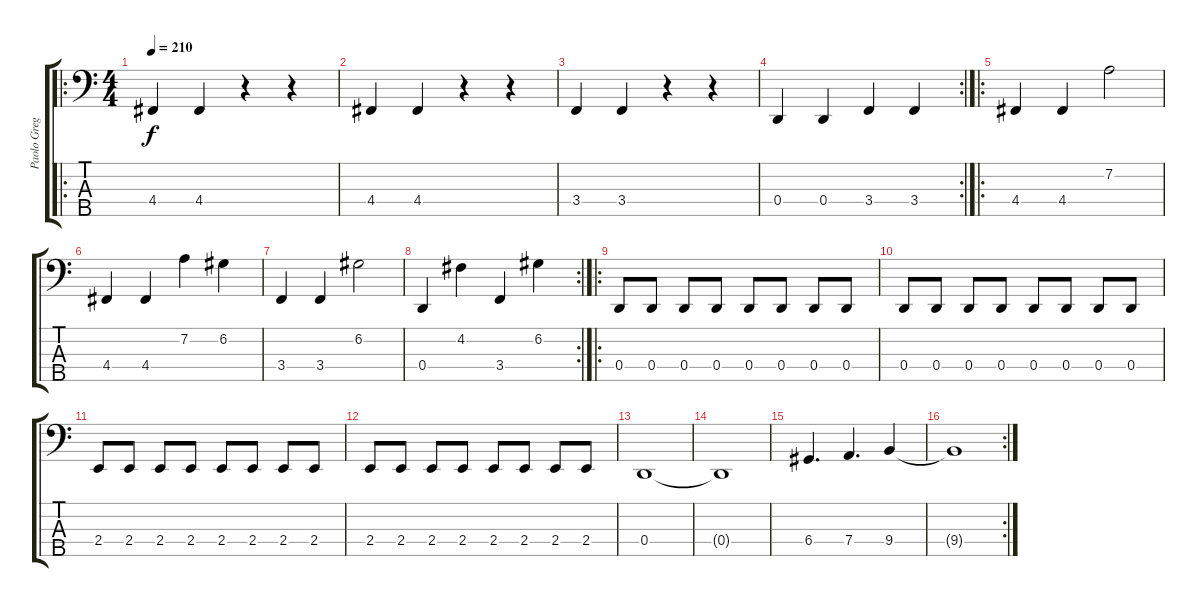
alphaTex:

\track ("Paolo Gregoletto" "Paolo Greg") {instrument electricbasspick}
\staff {score tabs}
\tuning (G2 D2 A1 D1 B0) {hide}
\ro
\ts (4 4)
\tempo 210
\clef f4
\ks c
4.4.4{dy f} 4.4.4 r.4 r.4 |
4.4.4 4.4.4 r.4 r.4 |
3.4.4 3.4.4 r.4 r.4 |
\rc 2
0.4.4 0.4.4 3.4.4 3.4.4 |
\ro
4.4.4 4.4.4 7.2.2 |
4.4.4 4.4.4 7.2.4 6.2.4 |
3.4.4 3.4.4 6.2.2 |
\rc 2
0.4.4 4.2.4 3.4.4 6.2.4 |
\ro
0.4.8 0.4.8 0.4.8 0.4.8 0.4.8 0.4.8 0.4.8 0.4.8 |
0.4.8 0.4.8 0.4.8 0.4.8 0.4.8 0.4.8 0.4.8 0.4.8 |
2.4.8 2.4.8 2.4.8 2.4.8 2.4.8 2.4.8 2.4.8 2.4.8 |
2.4.8 2.4.8 2.4.8 2.4.8 2.4.8 2.4.8 2.4.8 2.4.8 |
0.4.1 |
0.4{t}.1 |
6.4.4{d} 7.4.4{d} 9.4.4 |
\rc 2
9.4{t}.1
